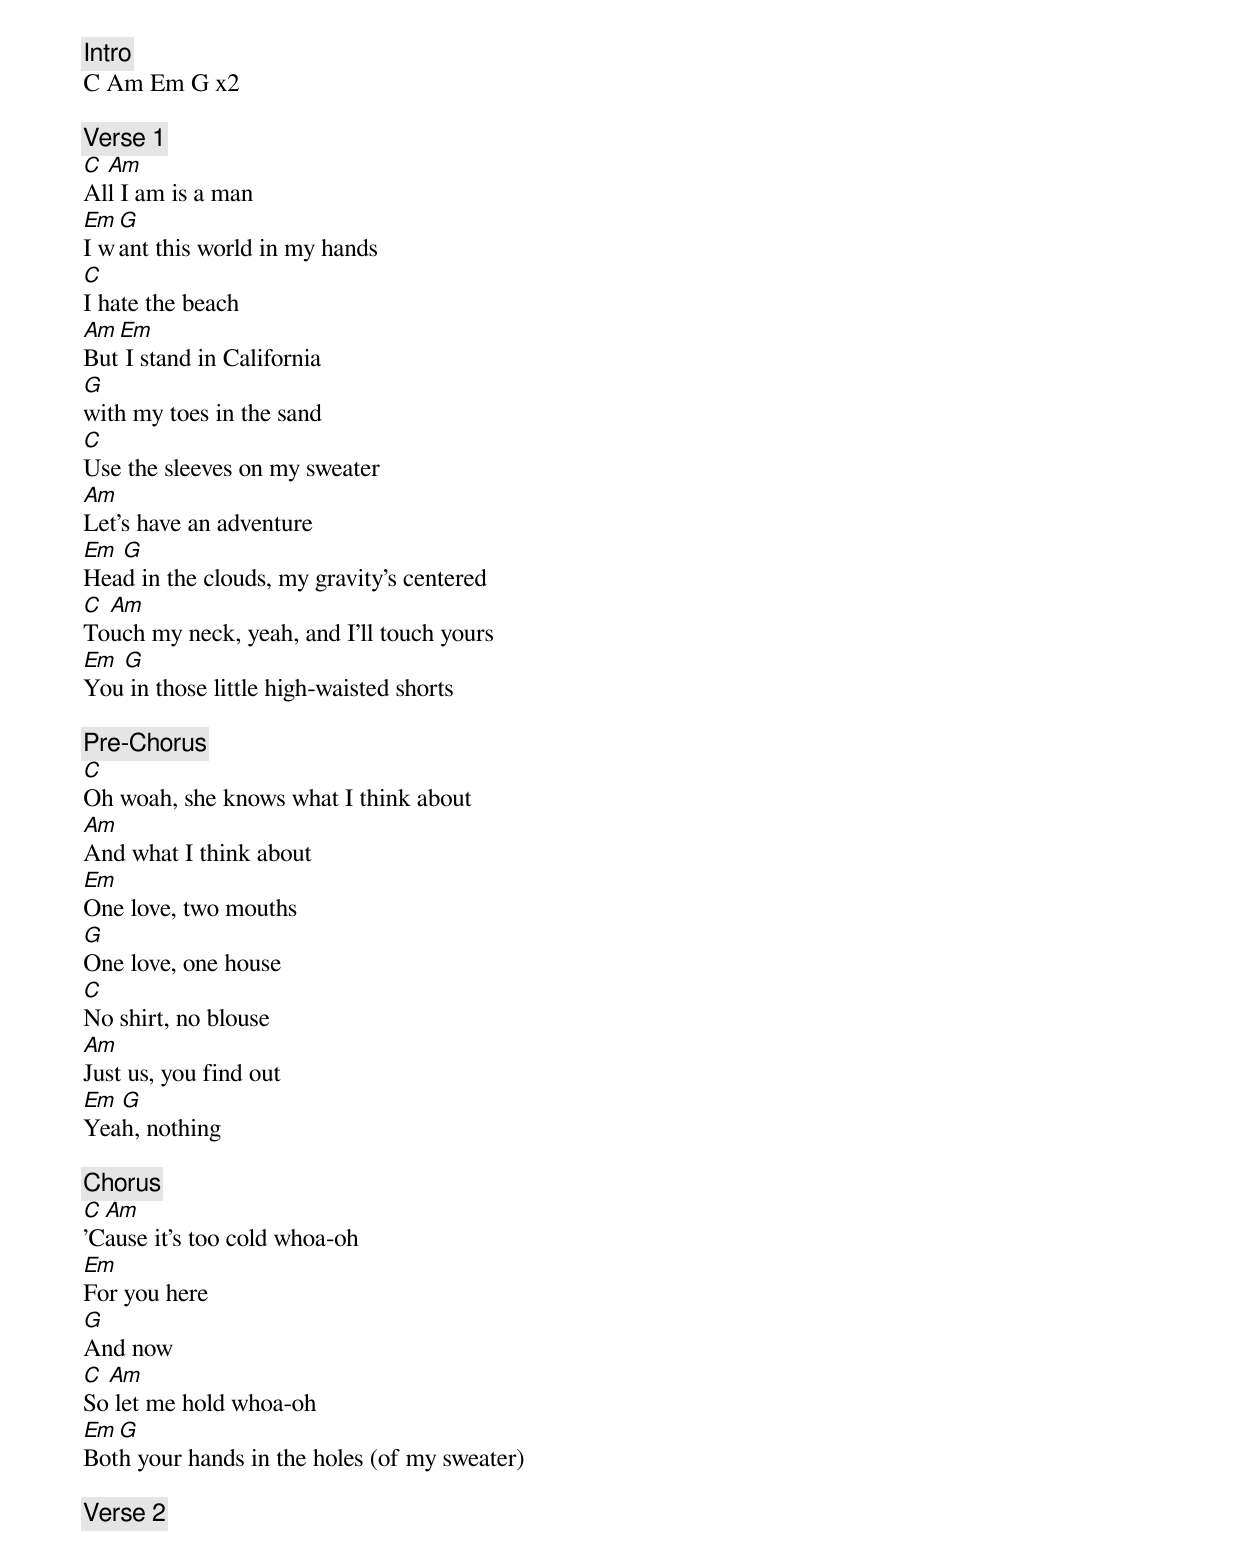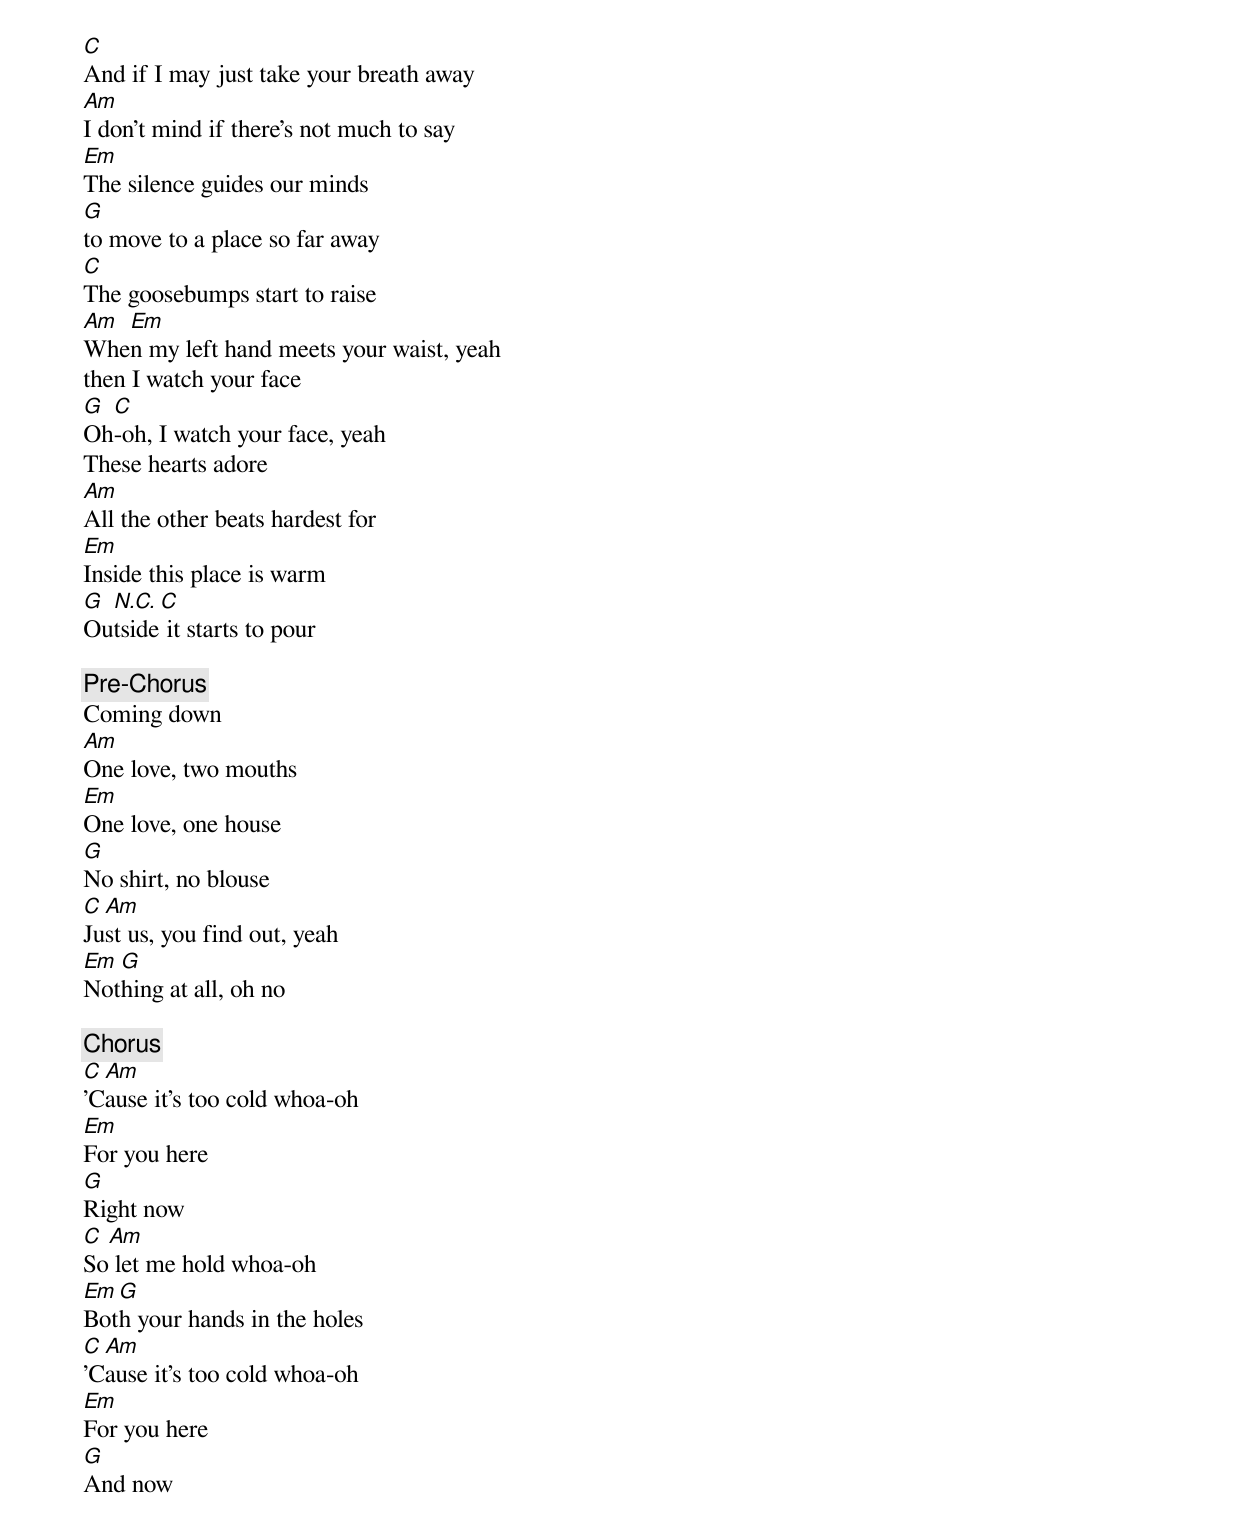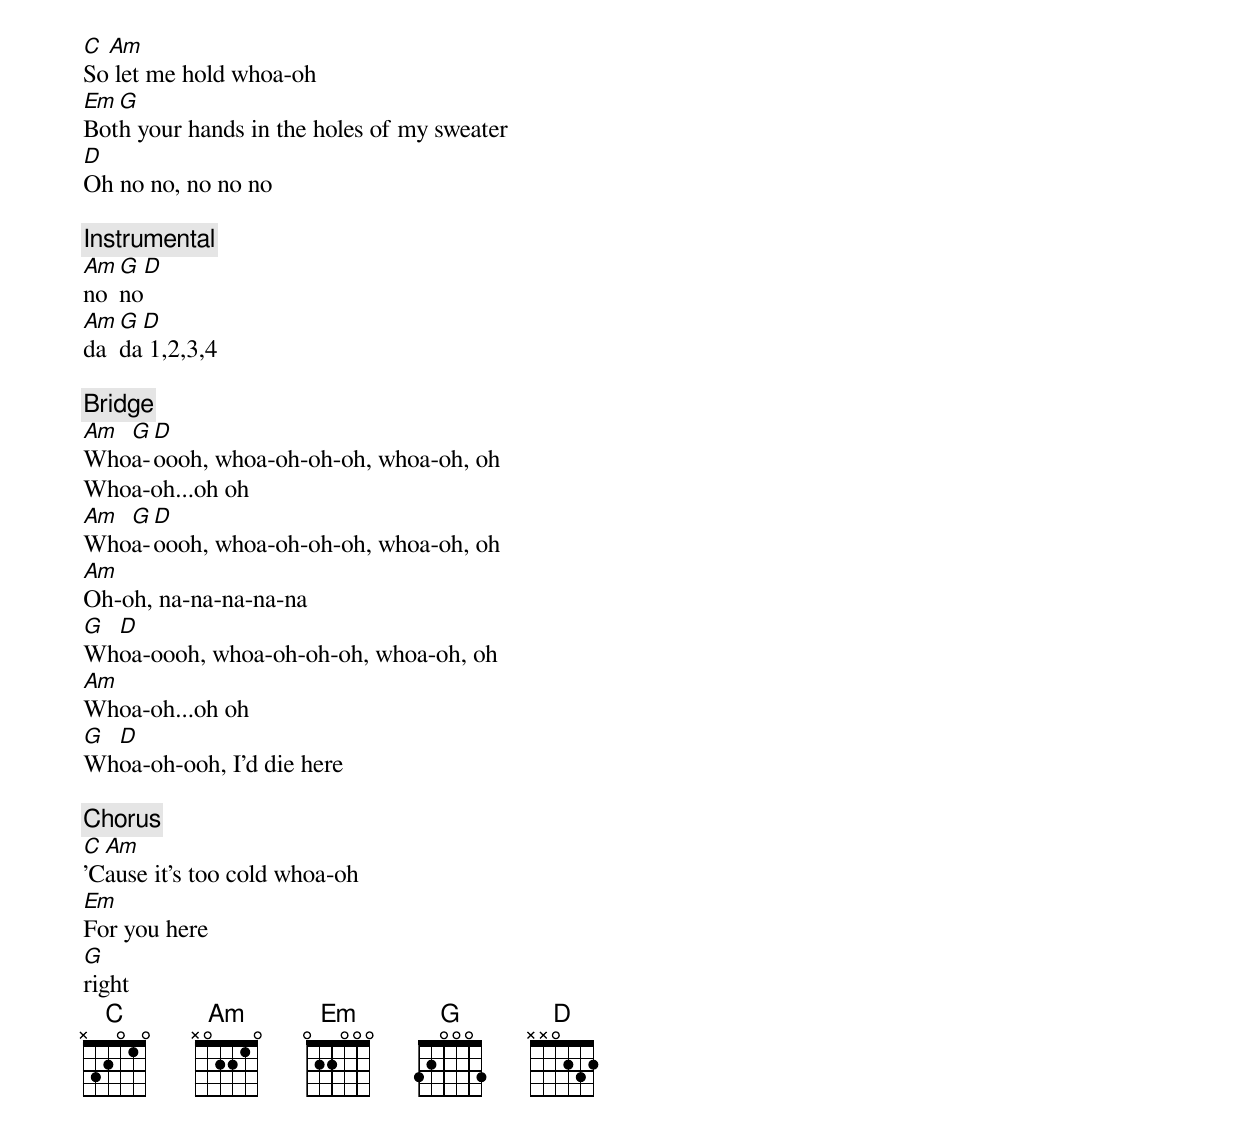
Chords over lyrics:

[Intro]
C Am Em G x2

[Verse 1]
C Am
All I am is a man
Em G
I want this world in my hands
C
I hate the beach
Am Em
But I stand in California
G
with my toes in the sand
C
Use the sleeves on my sweater
Am
Let's have an adventure
Em G
Head in the clouds, my gravity's centered
C Am
Touch my neck, yeah, and I'll touch yours
Em G
You in those little high-waisted shorts

[Pre-Chorus]
C
Oh woah, she knows what I think about
Am
And what I think about
Em
One love, two mouths
G
One love, one house
C
No shirt, no blouse
Am
Just us, you find out
Em G
Yeah, nothing

[Chorus]
C Am
'Cause it's too cold whoa-oh
Em
For you here
G
And now
C Am
So let me hold whoa-oh
Em G
Both your hands in the holes (of my sweater)

[Verse 2]
C
And if I may just take your breath away
Am
I don't mind if there's not much to say
Em
The silence guides our minds
G
to move to a place so far away
C
The goosebumps start to raise
Am Em
When my left hand meets your waist, yeah
then I watch your face
G C
Oh-oh, I watch your face, yeah
These hearts adore
Am
All the other beats hardest for
Em
Inside this place is warm
G N.C. C
Outside it starts to pour

[Pre-Chorus]
Coming down
Am
One love, two mouths
Em
One love, one house
G
No shirt, no blouse
C Am
Just us, you find out, yeah
Em G
Nothing at all, oh no

[Chorus]
C Am
'Cause it's too cold whoa-oh
Em
For you here
G
Right now
C Am
So let me hold whoa-oh
Em G
Both your hands in the holes
C Am
'Cause it's too cold whoa-oh
Em
For you here
G
And now
C Am
So let me hold whoa-oh
Em G
Both your hands in the holes of my sweater
D
Oh no no, no no no

[Instrumental]
Am G D
no no
Am G D
da da 1,2,3,4

[Bridge]
Am G D
Whoa-oooh, whoa-oh-oh-oh, whoa-oh, oh
Whoa-oh...oh oh
Am G D
Whoa-oooh, whoa-oh-oh-oh, whoa-oh, oh
Am
Oh-oh, na-na-na-na-na
G D
Whoa-oooh, whoa-oh-oh-oh, whoa-oh, oh
Am
Whoa-oh...oh oh
G D
Whoa-oh-ooh, I'd die here

[Chorus]
C Am
'Cause it's too cold whoa-oh
Em
For you here
G
right
